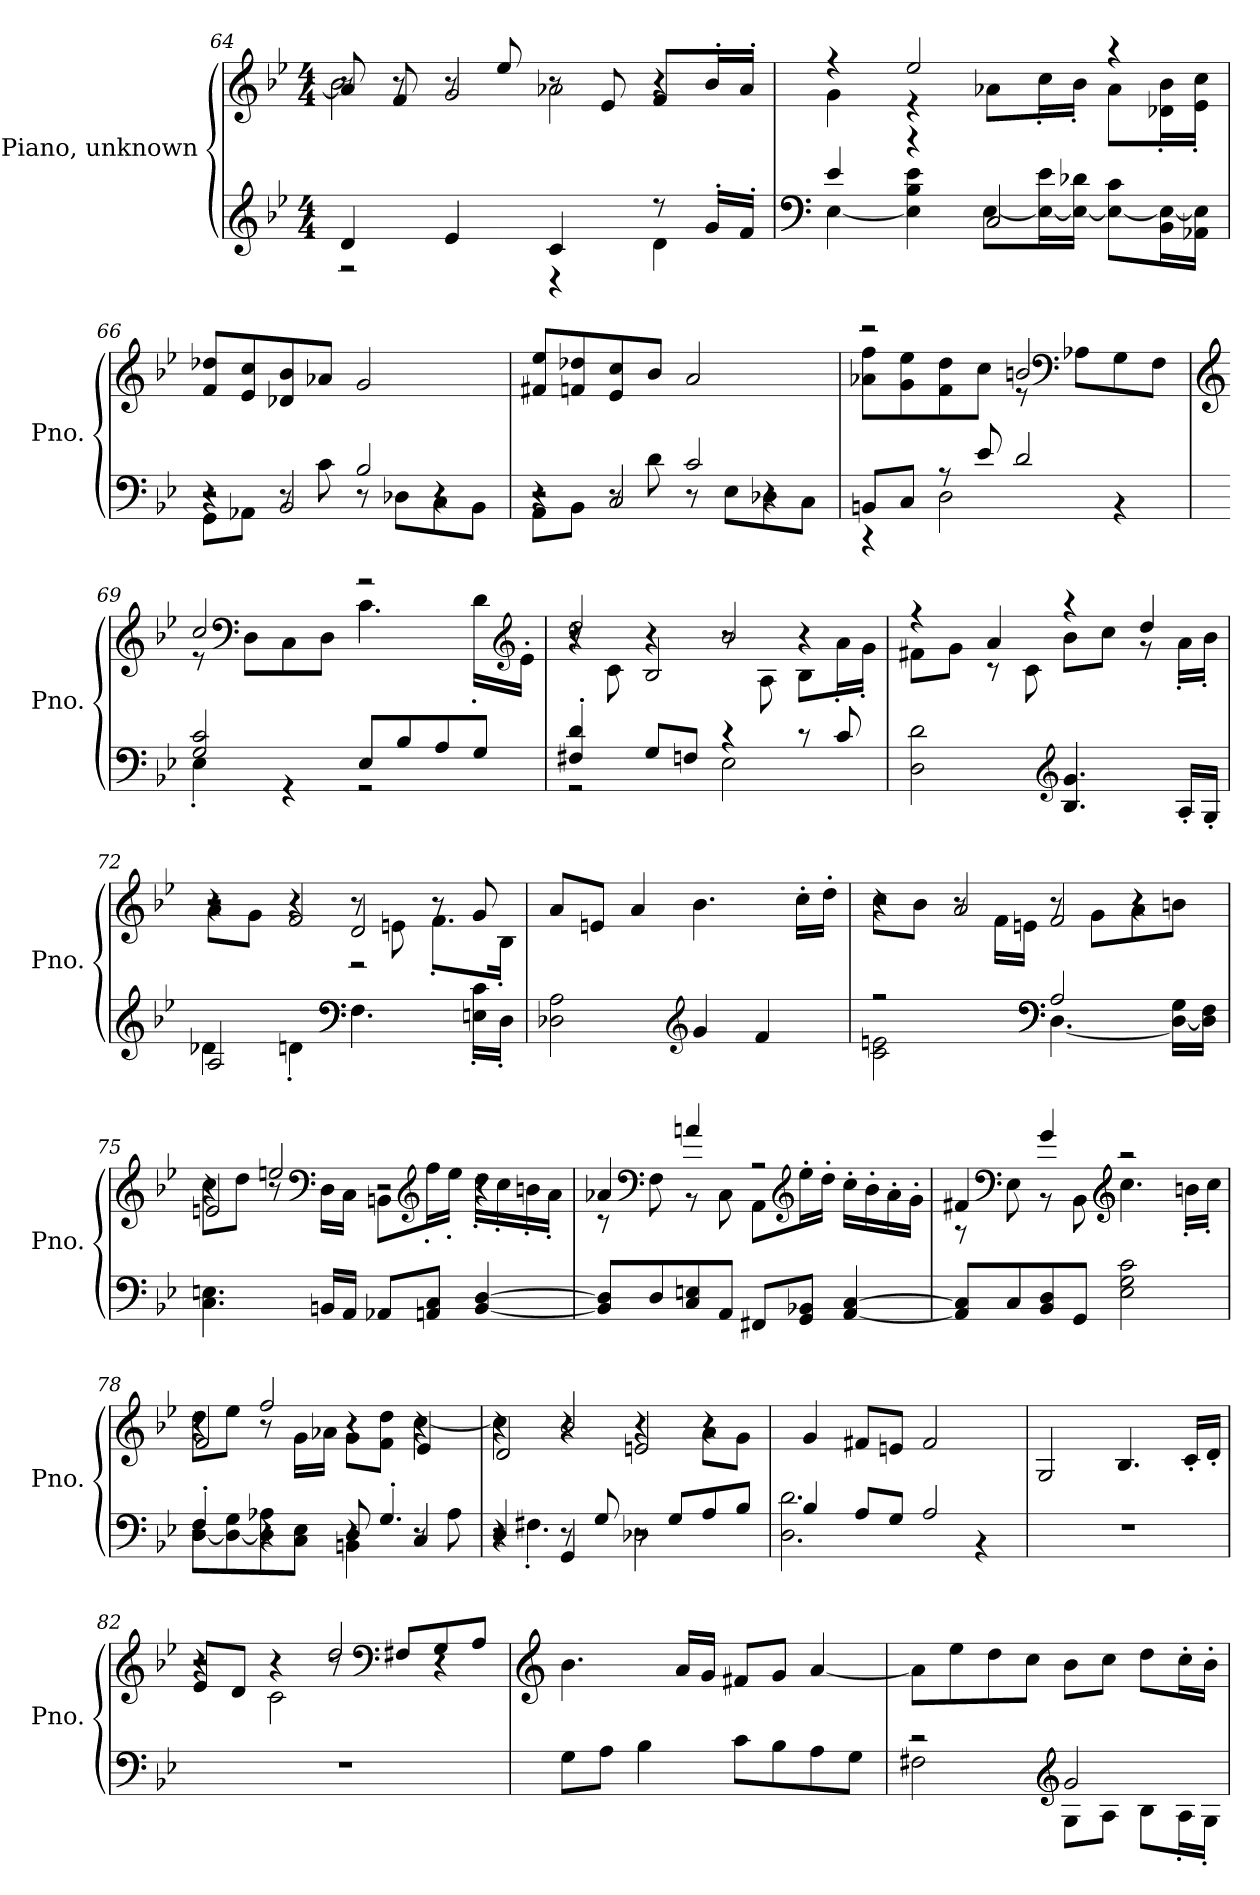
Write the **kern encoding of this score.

**kern	**kern
*part1	*part1
*staff2	*staff1
*I"Piano, unknown	*
*I'Pno.	*
!!LO:LB:g=z
*clefG2	*clefG2
*k[b-e-]	*k[b-e-]
*M4/4	*M4/4
=64	=64
*^	*^
*	*	*	*^
4d/	2r	8a-/]	2b-\	8r
.	.	8r	.	8f/
4e-/	.	2g/	.	8r
.	.	.	.	8ee-/
4c/	4r	.	2a-X\	8r
.	.	.	.	8e-/
8r	4d\	4r	.	8f/L
16g'/LL	.	.	.	16b-'/L
16f'/JJ	.	.	.	16a-'/JJ
*	*	*v	*v	*v
=65	=65	=65
*clefF4	*	*
*	*	*^
4e-/	[4E-\	4r	4g\
4r	4E-\] 4B-\ 4e-\	2ee-/	4r
2C/	[8E-\L	.	8a-X\L
.	16E-\_ 16e-\L	.	16cc'\L
.	16E-\_ 16d-X\JJ	.	16b-'\JJ
.	8E-\_ 8c\L	4r	8a-\L
.	16BB-\ 16E-\_L	.	16d-X\' 16b-\'L
.	16AA-X\ 16E-\]JJ	.	16e-\' 16cc\'JJ
*	*	*v	*v
=66	=66	=66
*	*^	*
2r	8GG\L	4r	8f/ 8dd-X/L
.	8AA-X\J	.	8e-/ 8cc/
.	8r	2BB-/	8d-X/ 8b-/
.	8c\	.	8a-X/J
2B-/	8r	.	2g/
.	8D-X\L	.	.
.	8C\	4r	.
.	8BB-\J	.	.
!!LO:LB:g=z
=67	=67	=67	=67
2r	8AA\L	4r	8f#X/ 8ee-/L
.	8BB-\J	.	8fn/ 8dd-X/
.	8r	2C/	8e-/ 8cc/
.	8d\	.	8b-/J
2c/	8r	.	2a/
.	8E-\L	.	.
.	8D-X\	4r	.
.	8C\J	.	.
*	*v	*v	*
=68	=68	=68
*	*	*^
8BBn/L	4r	2r	8a-X\ 8ff\L
8C/J	.	.	8g\ 8ee-\
8r	2D\	.	8f\ 8dd\
8e-/	.	.	8cc\J
2d/	.	2bn/	8r
*	*	*clefF4	*
.	.	.	8A-X\L
.	4r	.	8G\
.	.	.	8F\J
=69	=69	=69	=69
*	*	*clefG2	*
2G/ 2c/	4E-'\	2cc/	8r
*	*	*clefF4	*
.	.	.	8D\L
.	4r	.	8C\
.	.	.	8D\J
8E-/L	2r	2r	4.c\
8B-/	.	.	.
8A/	.	.	.
8G/J	.	.	16d'\LL
*	*	*clefG2	*
.	.	.	16e-'\JJ
!!LO:LB:g=z
=70	=70	=70	=70
*	*	*	*^
4F#X/' 4d/'	2r	2dd/	8r	4r
.	.	.	8c\	.
8G/L	.	.	4r	2B-/
8Fn/J	.	.	.	.
4r	2E-\	2b-/	8r	.
.	.	.	8A\	.
8r	.	.	8B-\L	4r
8c/	.	.	16a'\L	.
.	.	.	16g'\JJ	.
*v	*v	*	*	*
*	*	*v	*v
=71	=71	=71
2D\ 2d\	4r	8f#X\L
.	.	8g\J
.	4a/	8r
.	.	8c\
*clefG2	*	*
4.B-/ 4.g/	4r	8b-\L
.	.	8cc\J
.	4dd/	8r
16A'/LL	.	16a'\LL
16G'/JJ	.	16b-'\JJ
=72	=72	=72
*^	*	*^
2A/	4d-X\	4r	8a\L	2r
.	.	.	8g\J	.
.	4dn'\	2f/	4r	.
*clefF4	*	*	*	*
2r	4.F\	.	8r	2d/
.	.	.	8en\	.
.	.	8r	8.f'\L	.
.	16En\' 16c\'LL	8g/	.	.
.	16D'\JJ	.	16B-'\Jk	.
*v	*v	*	*	*
*	*v	*v	*v
=73	=73
2D-X\ 2A\	8a/L
.	8en/J
.	4a/
*clefG2	*
4g/	4.b-\
4f/	.
.	16cc'\LL
.	16dd'\JJ
!!LO:LB:g=z
=74	=74
*^	*^
*	*	*	*^
2r	2c\ 2en\	4r	8cc\L	2r
.	.	.	8b-\J	.
.	.	2a/	8r	.
.	.	.	16f\LL	.
.	.	.	16en\JJ	.
*clefF4	*	*	*	*
2A/	[4.D\	.	8r	2f/
.	.	.	8g\L	.
.	.	4r	8a\	.
.	16D\_ 16G\LL	.	8bn\J	.
.	16D\] 16F\JJ	.	.	.
*v	*v	*	*	*
=75	=75	=75	=75
4.C\ 4.En\	4r	8cc\L	2en/
.	.	8dd\J	.
.	2een/	8r	.
*	*clefF4	*	*
16BBn/LL	.	16D\LL	.
16AA/JJ	.	16C\JJ	.
8AA-X/L	.	8BBn\L	2r
*	*clefG2	*	*
8AAn/ 8C/J	.	16ff'\L	.
.	.	16ee'\JJ	.
[4BB/ [4D/	4r	16dd'\LL	.
.	.	16cc'\	.
.	.	16bn'\	.
.	.	16a'\JJ	.
*	*	*v	*v
!!LO:PB:g=z
=76	=76	=76
8BB/] 8D/]L	4a-X/	8r
*	*clefF4	*
8D/	.	8F\
8C/ 8En/	4an/	8r
8AA/J	.	8C\
8FF#X/L	2r	8AA\L
*	*clefG2	*
8GG/ 8BB-X/J	.	16ee-'\L
.	.	16dd'\JJ
[4AA/ [4C/	.	16cc'\LL
.	.	16b-'\
.	.	16a'\
.	.	16g'\JJ
=77	=77	=77
8AA/] 8C/]L	4f#X/	8r
*	*clefF4	*
8C/	.	8E-\
8BB-/ 8D/	4g/	8r
8GG/J	.	8BB-\
*	*clefG2	*
2E-\ 2G\ 2c\	2r	4.cc\
.	.	16bn'\LL
.	.	16cc'\JJ
=78	=78	=78
*^	*	*^
*	*^	*	*	*
4F'/	[8D\L	2r	4r	8dd\L	2f/
.	8D\_ 8G\	.	.	8ee-\J	.
4r	8D\] 8A-X\	.	2ff/	8r	.
.	8C\ 8E-\J	.	.	16g\LL	.
.	.	.	.	16a-X\JJ	.
8D/	4BBn\	4r	.	8g\L	4r
4.G'/	.	.	.	8f\ 8dd\J	.
.	8r	4C/	4r	[4cc\	4e-/
.	8A-\	.	.	.	.
!!LO:LB:g=z	!!	!!
=79	=79	=79	=79	=79	=79
4r	8r	4D/	4r	4cc\]	2d/
.	4.F#X'\	.	.	.	.
8r	.	4GG/	2b-/	4r	.
8G/	.	.	.	.	.
8r	2D-X\	2r	.	4r	2en/
8G/L	.	.	.	.	.
8A/	.	.	4r	8a\L	.
8B-/J	.	.	.	8g\J	.
*	*v	*v	*	*	*
*	*	*v	*v	*v
=80	=80	=80
4B-/	2.D\ 2.d\	4g/
8A/L	.	8f#X/L
8G/J	.	8en/J
2A/	.	2f#/
.	4r	.
*v	*v	*
=81	=81
1r	2G/
.	4.B-/
.	16c'/LL
.	16d'/JJ
=82	=82
*	*^
*	*	*^
1r	2r	4r	8e-/L
.	.	.	8d/J
.	.	2c\	4r
.	2dd/	.	8r
*	*clefF4	*	*
.	.	.	8F#X/L
.	.	4r	8G/
.	.	.	8A/J
*	*v	*v	*v
!!LO:LB:g=z
=83	=83
*	*clefG2
8G\L	4.b-\
8A\J	.
4B-\	.
.	16a/LL
.	16g/JJ
8c\L	8f#X/L
8B-\	8g/J
8A\	[4a/
8G\J	.
=84	=84
*^	*
2r	2F#X\	8a\L]
.	.	8ee-\
.	.	8dd\
.	.	8cc\J
*clefG2	*	*
2g/	8G\L	8b-\L
.	8A\J	8cc\J
.	8B-\L	8dd\L
.	16A'\L	16cc'\L
.	16G'\JJ	16b-'\JJ
*v	*v	*
=	=
*-	*-
